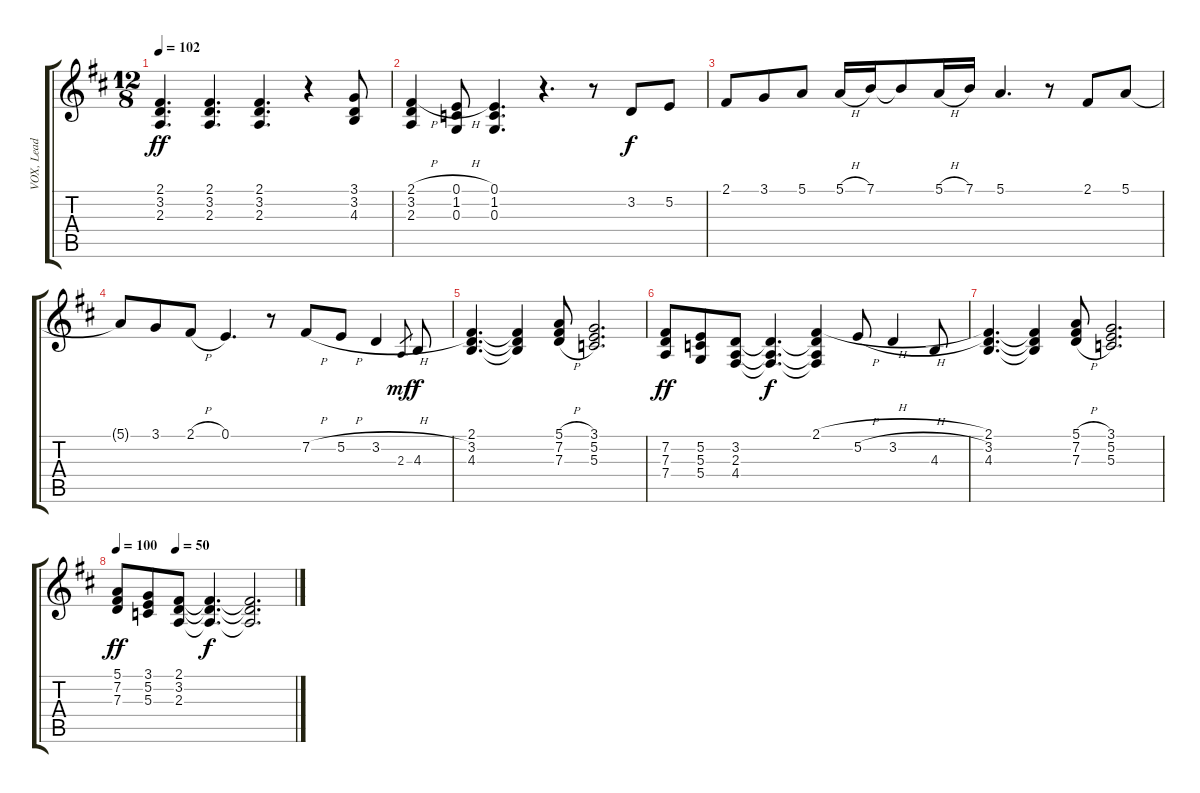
\track ("VOX, Lead" "VOX, Lead") {instrument synthvoice}
\staff {score tabs}
\tuning (E4 B3 G3 D3 A2 E2) {hide}
\ts (12 8)
\tempo 102
\clef g2
\ks d
(2.1 3.2 2.3).4{d dy ff} (2.1 3.2 2.3).4{d} (2.1 3.2 2.3).4{d} r.4 (3.1 3.2 4.3).8 |
(2.1{h} 3.2 2.3).4 (0.1{h} 1.2 0.3).8 (0.1 1.2 0.3).4{d} r.4{d} r.8 3.2.8{dy f} 5.2.8 |
2.1.8 3.1.8 5.1.8 5.1{h}.16 7.1.16 7.1{t}.8 5.1{h}.16 7.1.16 5.1.4{d} r.8 2.1.8 5.1.8 |
5.1{t}.8 3.1.8 2.1{h}.8 0.1.4{d} r.8 7.2{h}.8 5.2{h}.8 3.2{h}.4 2.3.8{gr dy mf} 4.3.8{dy f} |
(2.1 3.2 4.3).4{d} (2.1{t} 3.2{t} 4.3{t}).4 (5.1{h} 7.2{h} 7.3{h}).8 (3.1 5.2 5.3).2{d} |
(7.2 7.3 7.4).8{dy ff} (5.2 5.3 5.4).8 (3.2 2.3 4.4).8 (3.2{t} 2.3{t} 4.4{t}).4{d dy f} (2.1{h} 3.2{t} 2.3{t} 4.4{t}).4 5.2{h}.8 3.2{h}.4 4.3.8 |
(2.1 3.2 4.3).4{d} (2.1{t} 3.2{t} 4.3{t}).4 (5.1{h} 7.2{h} 7.3{h}).8 (3.1 5.2 5.3).2{d} |
\tempo 100
\tempo (50 0.3333333333333333)
(5.1 7.2 7.3).8{dy ff} (3.1 5.2 5.3).8 (2.1 3.2 2.3).8 (2.1{t} 3.2{t} 2.3{t}).4{d dy f} (2.1{t} 3.2{t} 2.3{t}).2{d}
